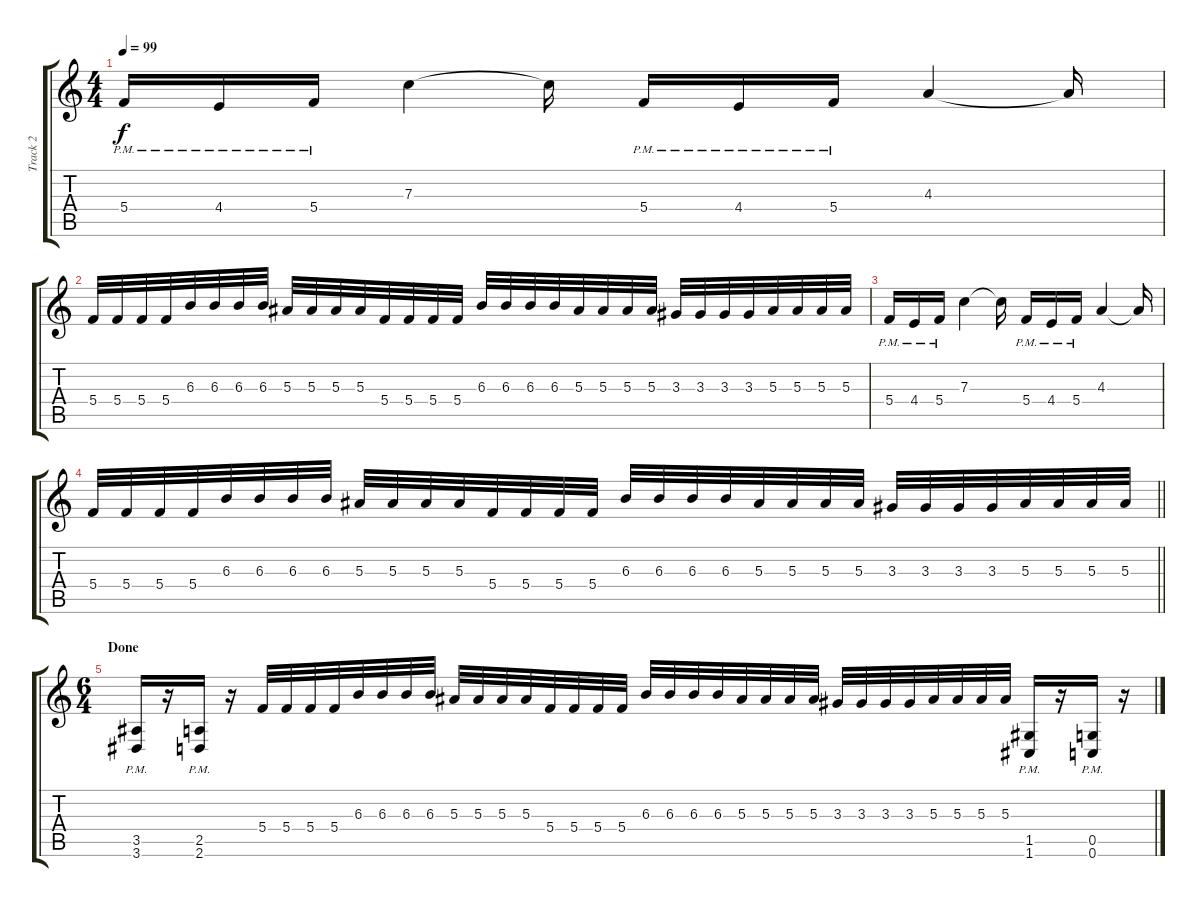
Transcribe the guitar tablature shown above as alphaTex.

\track ("Track 2" "Track 2") {instrument distortionguitar}
\staff {score tabs}
\tuning (D4 A3 F3 C3 G2 C2) {hide}
\ts (4 4)
\tempo 99
\clef g2
\ks c
5.4{pm}.16{dy f} 4.4{pm}.16 5.4{pm}.16 7.3.4 7.3{t}.16 5.4{pm}.16 4.4{pm}.16 5.4{pm}.16 4.3.4 4.3{t}.16 |
5.4.32 5.4.32 5.4.32 5.4.32 6.3.32 6.3.32 6.3.32 6.3.32 5.3.32 5.3.32 5.3.32 5.3.32 5.4.32 5.4.32 5.4.32 5.4.32 6.3.32 6.3.32 6.3.32 6.3.32 5.3.32 5.3.32 5.3.32 5.3.32 3.3.32 3.3.32 3.3.32 3.3.32 5.3.32 5.3.32 5.3.32 5.3.32 |
5.4{pm}.16 4.4{pm}.16 5.4{pm}.16 7.3.4 7.3{t}.16 5.4{pm}.16 4.4{pm}.16 5.4{pm}.16 4.3.4 4.3{t}.16 |
\barLineRight lightlight
5.4.32 5.4.32 5.4.32 5.4.32 6.3.32 6.3.32 6.3.32 6.3.32 5.3.32 5.3.32 5.3.32 5.3.32 5.4.32 5.4.32 5.4.32 5.4.32 6.3.32 6.3.32 6.3.32 6.3.32 5.3.32 5.3.32 5.3.32 5.3.32 3.3.32 3.3.32 3.3.32 3.3.32 5.3.32 5.3.32 5.3.32 5.3.32 |
\ts (6 4)
\section ("" "Done")
(3.5{pm} 3.6{pm}).16 r.16 (2.5{pm} 2.6{pm}).16 r.16 5.4.32 5.4.32 5.4.32 5.4.32 6.3.32 6.3.32 6.3.32 6.3.32 5.3.32 5.3.32 5.3.32 5.3.32 5.4.32 5.4.32 5.4.32 5.4.32 6.3.32 6.3.32 6.3.32 6.3.32 5.3.32 5.3.32 5.3.32 5.3.32 3.3.32 3.3.32 3.3.32 3.3.32 5.3.32 5.3.32 5.3.32 5.3.32 (1.5{pm} 1.6{pm}).16 r.16 (0.5{pm} 0.6{pm}).16 r.16
